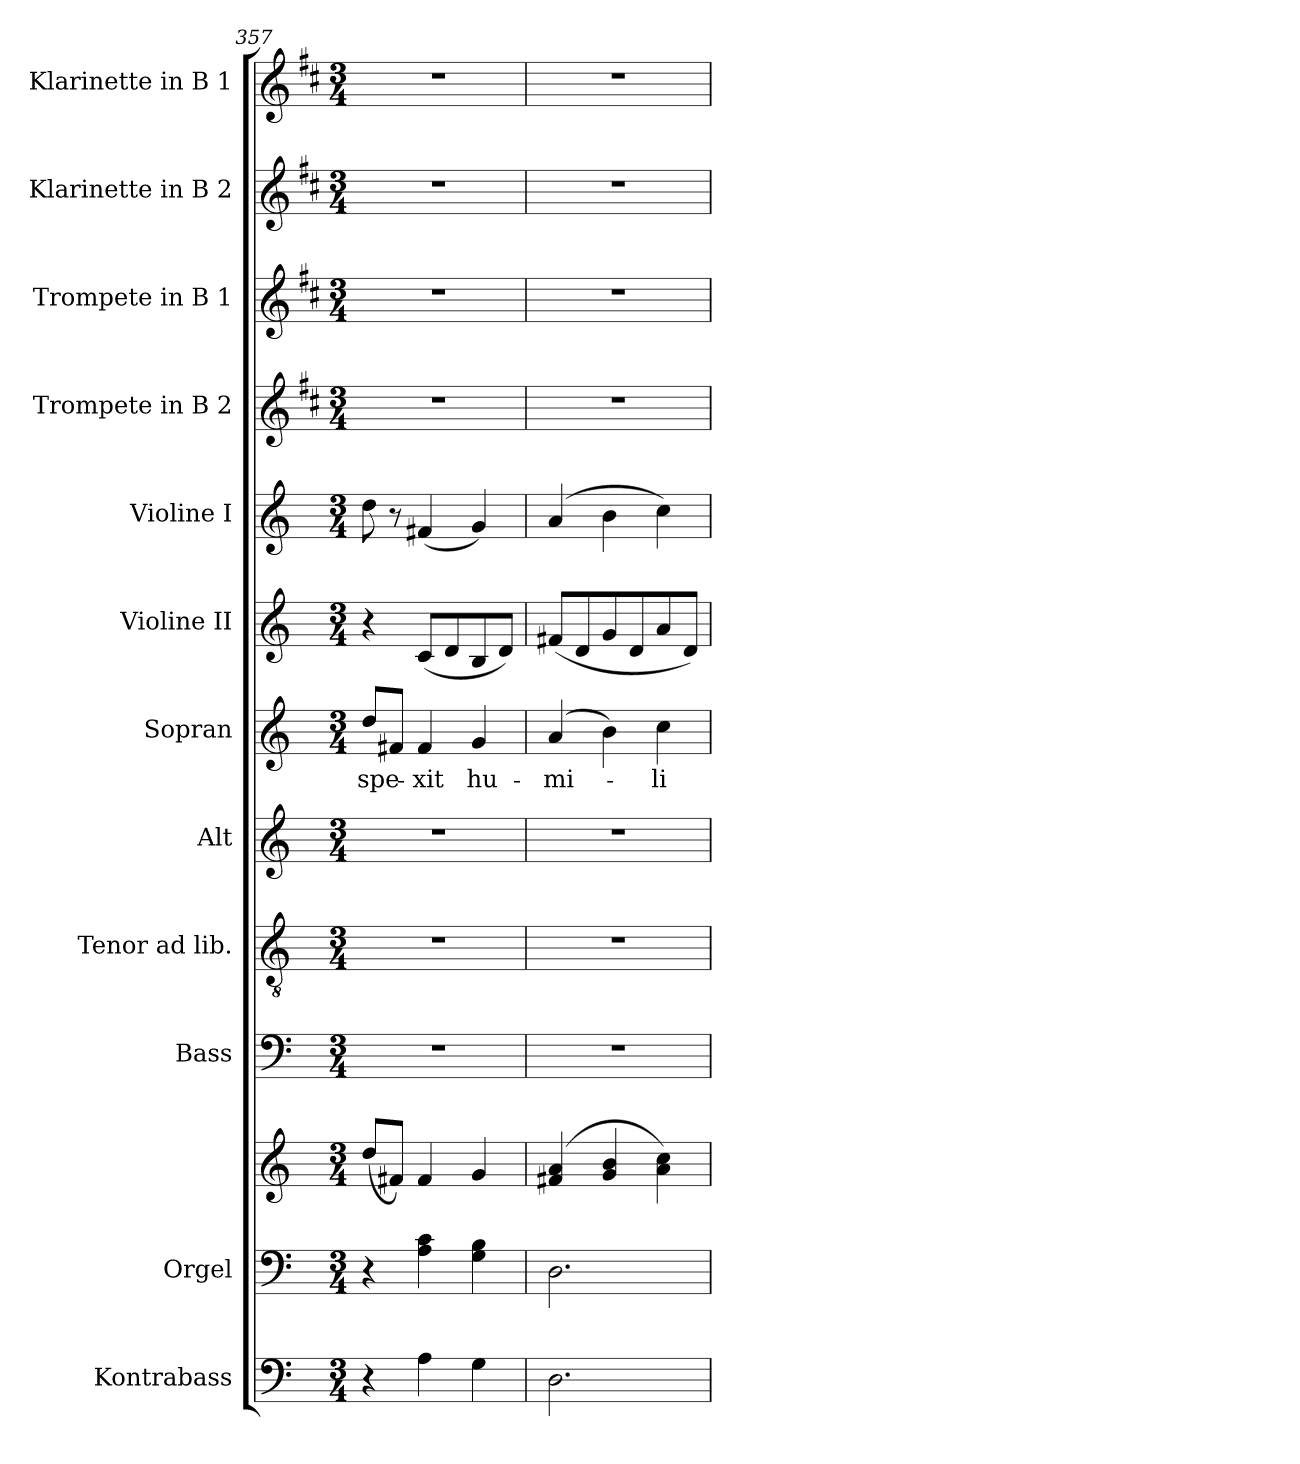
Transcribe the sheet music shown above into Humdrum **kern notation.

**kern	**kern	**kern	**kern	**kern	**kern	**kern	**text	**kern	**kern	**kern	**kern	**kern	**kern
*part12	*part11	*part11	*part10	*part9	*part8	*part7	*part7	*part6	*part5	*part4	*part3	*part2	*part1
*staff13	*staff12	*staff11	*staff10	*staff9	*staff8	*staff7	*staff7	*staff6	*staff5	*staff4	*staff3	*staff2	*staff1
*I"Kontrabass	*I"Orgel	*	*I"Bass	*I"Tenor ad lib.	*I"Alt	*I"Sopran	*	*I"Violine II	*I"Violine I	*I"Trompete in B 2	*I"Trompete in B 1	*I"Klarinette in B 2	*I"Klarinette in B 1
*I'Kb.	*I'Org.	*	*I'B	*I'T	*I'A	*I'S	*	*I'Vl. II	*I'Vl. I	*	*	*	*
*clefF4	*clefF4	*clefG2	*clefF4	*clefGv2	*clefG2	*clefG2	*	*clefG2	*clefG2	*clefG2	*clefG2	*clefG2	*clefG2
*ITrd7c12	*	*	*	*	*	*	*	*	*	*ITrd1c2	*ITrd1c2	*ITrd1c2	*ITrd1c2
*k[]	*k[]	*k[]	*k[]	*k[]	*k[]	*k[]	*	*k[]	*k[]	*k[]	*k[]	*k[]	*k[]
*C:	*C:	*C:	*C:	*C:	*C:	*C:	*	*C:	*C:	*C:	*C:	*C:	*C:
*M3/4	*M3/4	*M3/4	*M3/4	*M3/4	*M3/4	*M3/4	*	*M3/4	*M3/4	*M3/4	*M3/4	*M3/4	*M3/4
=357	=357	=357	=357	=357	=357	=357	=357	=357	=357	=357	=357	=357	=357
!	!	!	!	!	!	!	!LO:LY:b	!	!	!	!	!	!
4r	4r	(<8dd/L	2.r	2.r	2.r	8dd/L	-spe-	4r	8dd\	2.r	2.r	2.r	2.r
.	.	8f#X/J)	.	.	.	8f#X/J	.	.	8r	.	.	.	.
!	!	!	!	!	!	!	!LO:LY:b	!	!	!	!	!	!
4AA\	4A\ 4c\	4f#/	.	.	.	4f#/	-xit	(<8c/L	(<4f#X/	.	.	.	.
.	.	.	.	.	.	.	.	8d/	.	.	.	.	.
!	!	!	!	!	!	!	!LO:LY:b	!	!	!	!	!	!
4GG\	4G\ 4B\	4g/	.	.	.	4g/	hu-	8B/	4g/)	.	.	.	.
.	.	.	.	.	.	.	.	8d/J)	.	.	.	.	.
=358	=358	=358	=358	=358	=358	=358	=358	=358	=358	=358	=358	=358	=358
!	!	!	!	!	!	!	!LO:LY:b	!	!	!	!	!	!
2.DD\	2.D\	(<4f#X/ 4a/	2.r	2.r	2.r	(4a/	-mi-	(<8f#X/L	(4a/	2.r	2.r	2.r	2.r
.	.	.	.	.	.	.	.	8d/	.	.	.	.	.
.	.	4g/ 4b/	.	.	.	4b\)	.	8g/	4b\	.	.	.	.
.	.	.	.	.	.	.	.	8d/	.	.	.	.	.
!	!	!	!	!	!	!	!LO:LY:b	!	!	!	!	!	!
.	.	4a\ 4cc\)	.	.	.	4cc\	-li-	8a/	4cc\)	.	.	.	.
.	.	.	.	.	.	.	.	8d/J)	.	.	.	.	.
=	=	=	=	=	=	=	=	=	=	=	=	=	=
*-	*-	*-	*-	*-	*-	*-	*-	*-	*-	*-	*-	*-	*-
